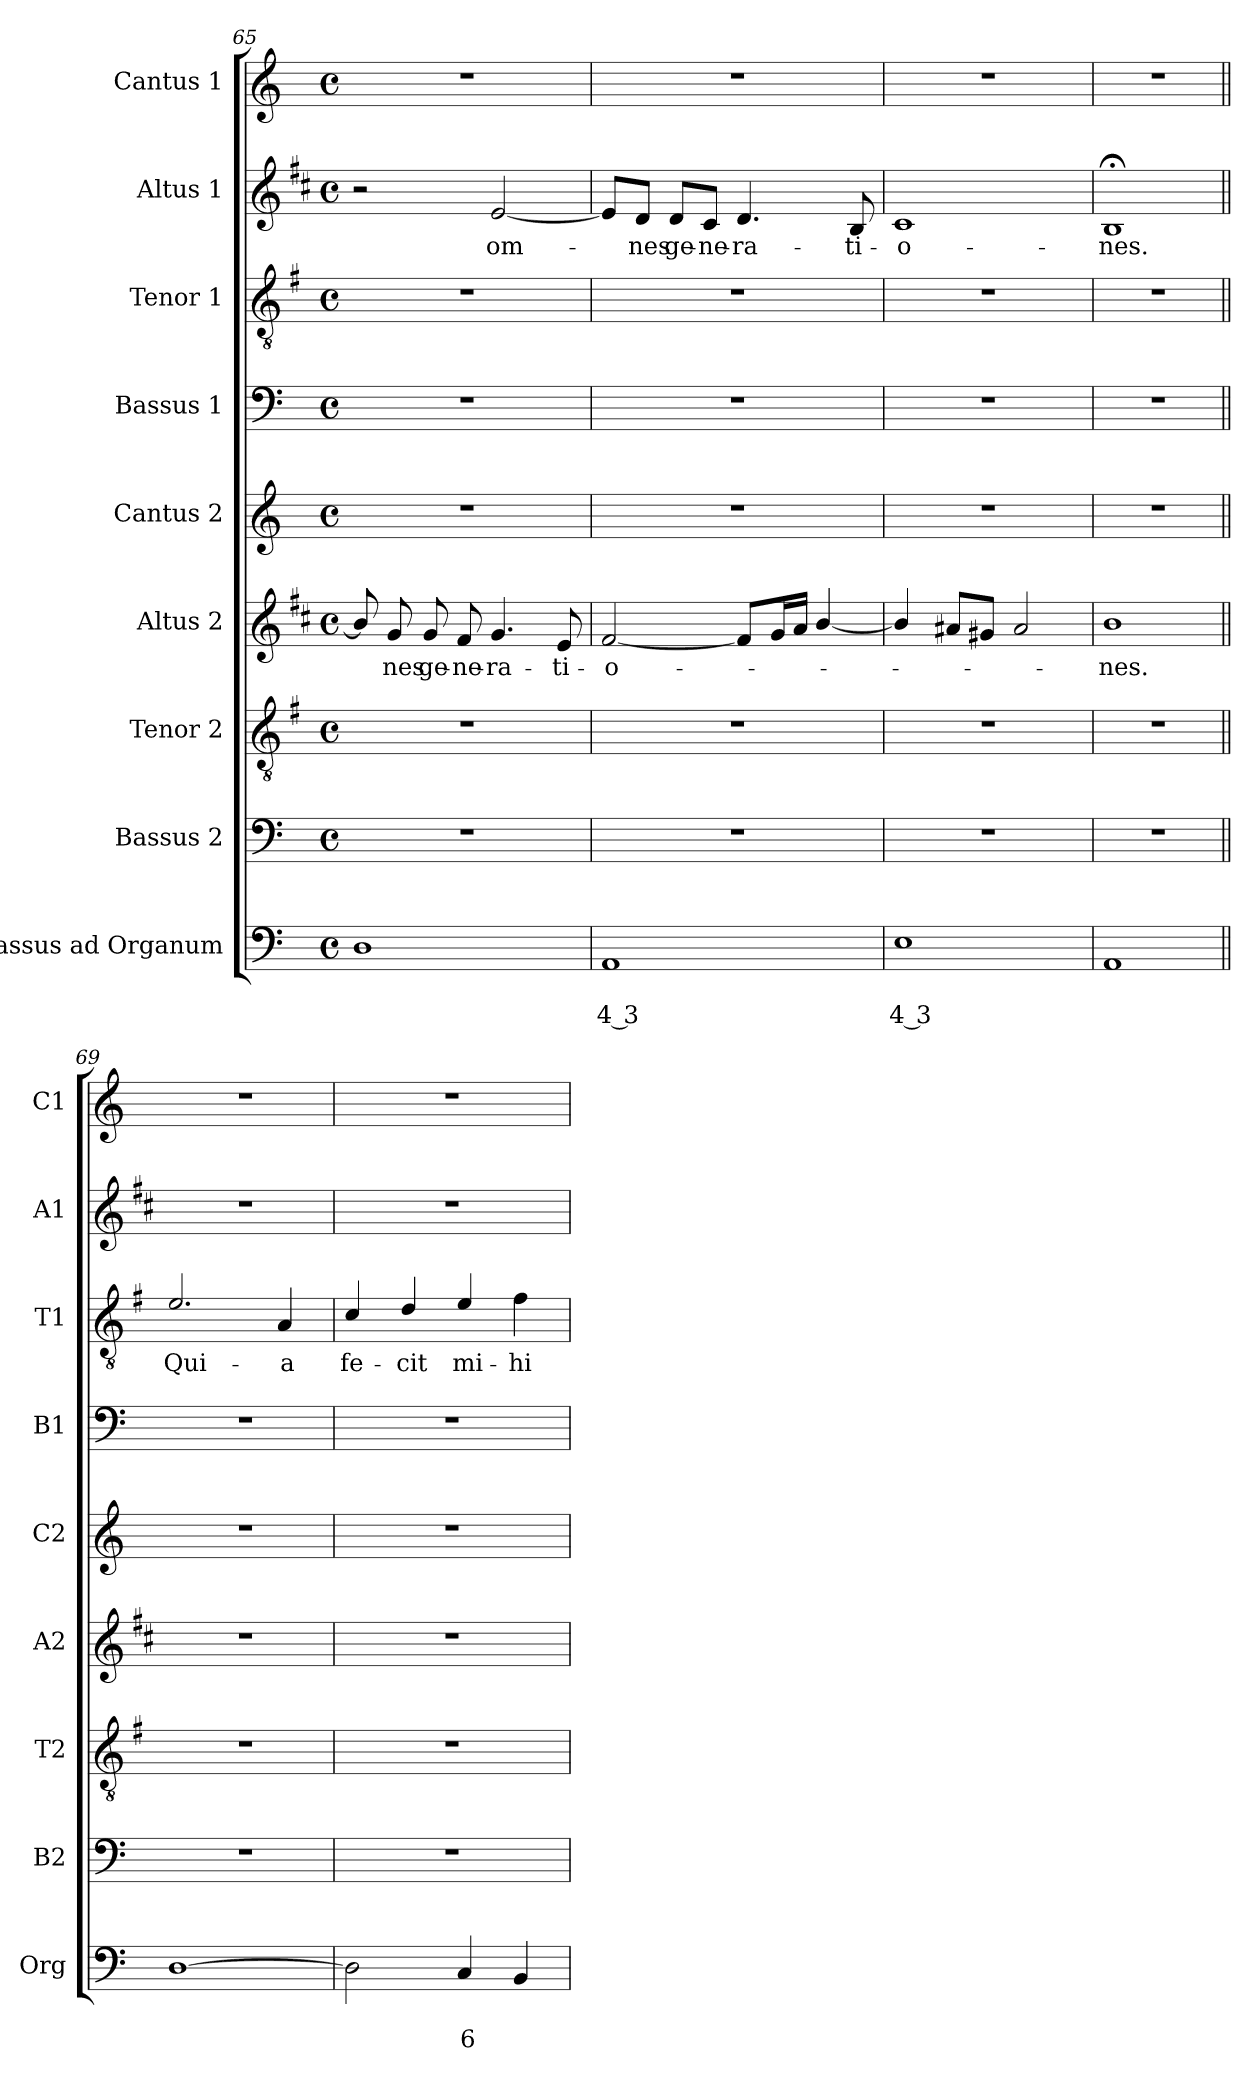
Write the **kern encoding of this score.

**kern	**text	**text	**kern	**kern	**kern	**text	**kern	**kern	**kern	**text	**kern	**text	**kern
*part9	*part9	*part9	*part8	*part7	*part6	*part6	*part5	*part4	*part3	*part3	*part2	*part2	*part1
*staff9	*staff9	*staff9	*staff8	*staff7	*staff6	*staff6	*staff5	*staff4	*staff3	*staff3	*staff2	*staff2	*staff1
*I"Bassus ad Organum	*	*	*I"Bassus 2	*I"Tenor 2	*I"Altus 2	*	*I"Cantus 2	*I"Bassus 1	*I"Tenor 1	*	*I"Altus 1	*	*I"Cantus 1
*I'Org	*	*	*I'B2	*I'T2	*I'A2	*	*I'C2	*I'B1	*I'T1	*	*I'A1	*	*I'C1
*clefF4	*	*	*clefF4	*clefGv2	*clefG2	*	*clefG2	*clefF4	*clefGv2	*	*clefG2	*	*clefG2
*	*	*	*	*ITrd4c7	*ITrd1c2	*	*	*	*ITrd4c7	*	*ITrd1c2	*	*
*k[]	*	*	*k[]	*k[]	*k[]	*	*k[]	*k[]	*k[]	*	*k[]	*	*k[]
*C:	*	*	*C:	*C:	*C:	*	*C:	*C:	*C:	*	*C:	*	*C:
*M4/4	*	*	*M4/4	*M4/4	*M4/4	*	*M4/4	*M4/4	*M4/4	*	*M4/4	*	*M4/4
*met(c)	*	*	*met(c)	*met(c)	*met(c)	*	*met(c)	*met(c)	*met(c)	*	*met(c)	*	*met(c)
=65	=65	=65	=65	=65	=65	=65	=65	=65	=65	=65	=65	=65	=65
1D	.	.	1r	1r	8a/]	.	1r	1r	1r	.	2r	.	1r
!	!	!	!	!	!	!LO:LY:b	!	!	!	!	!	!	!
.	.	.	.	.	8f/	-nes	.	.	.	.	.	.	.
!	!	!	!	!	!	!LO:LY:b	!	!	!	!	!	!	!
.	.	.	.	.	8f/	ge-	.	.	.	.	.	.	.
!	!	!	!	!	!	!LO:LY:b	!	!	!	!	!	!	!
.	.	.	.	.	8e/	-ne-	.	.	.	.	.	.	.
!	!	!	!	!	!	!LO:LY:b	!	!	!	!	!	!LO:LY:b	!
.	.	.	.	.	4.f/	-ra-	.	.	.	.	[2d/	om-	.
!	!	!	!	!	!	!LO:LY:b	!	!	!	!	!	!	!
.	.	.	.	.	8d/	-ti-	.	.	.	.	.	.	.
=66	=66	=66	=66	=66	=66	=66	=66	=66	=66	=66	=66	=66	=66
!	!	!LO:LY:b	!	!	!	!LO:LY:b	!	!	!	!	!	!	!
1AA	.	4 3	1r	1r	[2e/	-o-	1r	1r	1r	.	8d/L]	.	1r
!	!	!	!	!	!	!	!	!	!	!	!	!LO:LY:b	!
.	.	.	.	.	.	.	.	.	.	.	8c/J	-nes	.
!	!	!	!	!	!	!	!	!	!	!	!	!LO:LY:b	!
.	.	.	.	.	.	.	.	.	.	.	8c/L	ge-	.
!	!	!	!	!	!	!	!	!	!	!	!	!LO:LY:b	!
.	.	.	.	.	.	.	.	.	.	.	8B/J	-ne-	.
!	!	!	!	!	!	!	!	!	!	!	!	!LO:LY:b	!
.	.	.	.	.	8e/L]	.	.	.	.	.	4.c/	-ra-	.
.	.	.	.	.	16f/L	.	.	.	.	.	.	.	.
.	.	.	.	.	16g/JJ	.	.	.	.	.	.	.	.
.	.	.	.	.	[4a/	.	.	.	.	.	.	.	.
!	!	!	!	!	!	!	!	!	!	!	!	!LO:LY:b	!
.	.	.	.	.	.	.	.	.	.	.	8A/	-ti-	.
=67	=67	=67	=67	=67	=67	=67	=67	=67	=67	=67	=67	=67	=67
!	!	!LO:LY:b	!	!	!	!	!	!	!	!	!	!LO:LY:b	!
1E	.	4 3	1r	1r	4a/]	.	1r	1r	1r	.	1B	-o-	1r
.	.	.	.	.	8g#X/L	.	.	.	.	.	.	.	.
.	.	.	.	.	8f#X/J	.	.	.	.	.	.	.	.
.	.	.	.	.	2g#/	.	.	.	.	.	.	.	.
=68	=68	=68	=68	=68	=68	=68	=68	=68	=68	=68	=68	=68	=68
!	!	!	!	!	!	!LO:LY:b	!	!	!	!	!	!LO:LY:b	!
1AA	.	.	1r	1r	1a	-nes.	1r	1r	1r	.	1A;<	-nes.	1r
!!LO:LB:g=z
=69||	=69||	=69||	=69||	=69||	=69||	=69||	=69||	=69||	=69||	=69||	=69||	=69||	=69||
!	!	!	!	!	!	!	!	!	!	!LO:LY:b	!	!	!
[1D	.	.	1r	1r	1r	.	1r	1r	2.A/	Qui-	1r	.	1r
!	!	!	!	!	!	!	!	!	!	!LO:LY:b	!	!	!
.	.	.	.	.	.	.	.	.	4D/	-a	.	.	.
=70	=70	=70	=70	=70	=70	=70	=70	=70	=70	=70	=70	=70	=70
!	!	!	!	!	!	!	!	!	!	!LO:LY:b	!	!	!
2D\]	.	.	1r	1r	1r	.	1r	1r	4F/	fe-	1r	.	1r
!	!	!	!	!	!	!	!	!	!	!LO:LY:b	!	!	!
.	.	.	.	.	.	.	.	.	4G/	-cit	.	.	.
!	!	!LO:LY:b	!	!	!	!	!	!	!	!LO:LY:b	!	!	!
4C/	.	6	.	.	.	.	.	.	4A/	mi-	.	.	.
!	!	!	!	!	!	!	!	!	!	!LO:LY:b	!	!	!
4BB/	.	.	.	.	.	.	.	.	4B\	-hi	.	.	.
=	=	=	=	=	=	=	=	=	=	=	=	=	=
*-	*-	*-	*-	*-	*-	*-	*-	*-	*-	*-	*-	*-	*-
